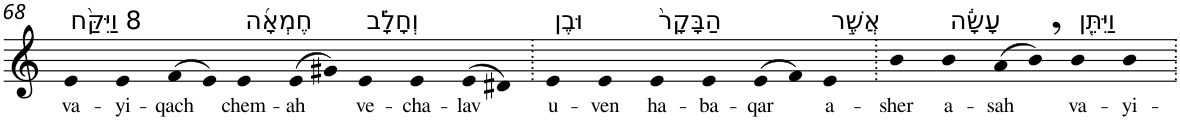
**kern	**text
*part1	*part1
*staff1	*staff1
*I"Piano	*
*I'Pno	*
!!LO:PB:g=z
*clefG2	*
*k[]	*
=68	=68
!LO:TX:a:t=8 וַיִּקַּ֨ח	!
!	!LO:LY:b
4e	va-
!	!LO:LY:b
4e	-yi-
!	!LO:LY:b
(>8f	-qach
8e)	.
!LO:TX:a:t=חֶמְאָ֜ה	!
!	!LO:LY:b
4e	chem-
!	!LO:LY:b
(>8e	-ah
8g#X)	.
!LO:TX:a:t=וְחָלָ֗ב	!
!	!LO:LY:b
4e	ve-
!	!LO:LY:b
4e	-cha-
!	!LO:LY:b
(>8e	-lav
8d#X)	.
=69.	=69.
!LO:TX:a:t=וּבֶן	!
!	!LO:LY:b
4e	u-
!	!LO:LY:b
4e	-ven
!LO:TX:a:t=הַבָּקָר֙	!
!	!LO:LY:b
4e	ha-
!	!LO:LY:b
4e	-ba-
!	!LO:LY:b
(>8e	-qar
8f)	.
!LO:TX:a:t=אֲשֶׁ֣ר	!
!	!LO:LY:b
4e	a-
=70.	=70.
!	!LO:LY:b
4b	-sher
!LO:TX:a:t=עָשָׂ֔ה	!
!	!LO:LY:b
4b	a-
!	!LO:LY:b
(>8a	-sah
8b,)	.
!LO:TX:a:t=וַיִּתֵּ֖ן	!
!	!LO:LY:b
4b	va-
!	!LO:LY:b
4b	-yi-
=.	=.
*-	*-
